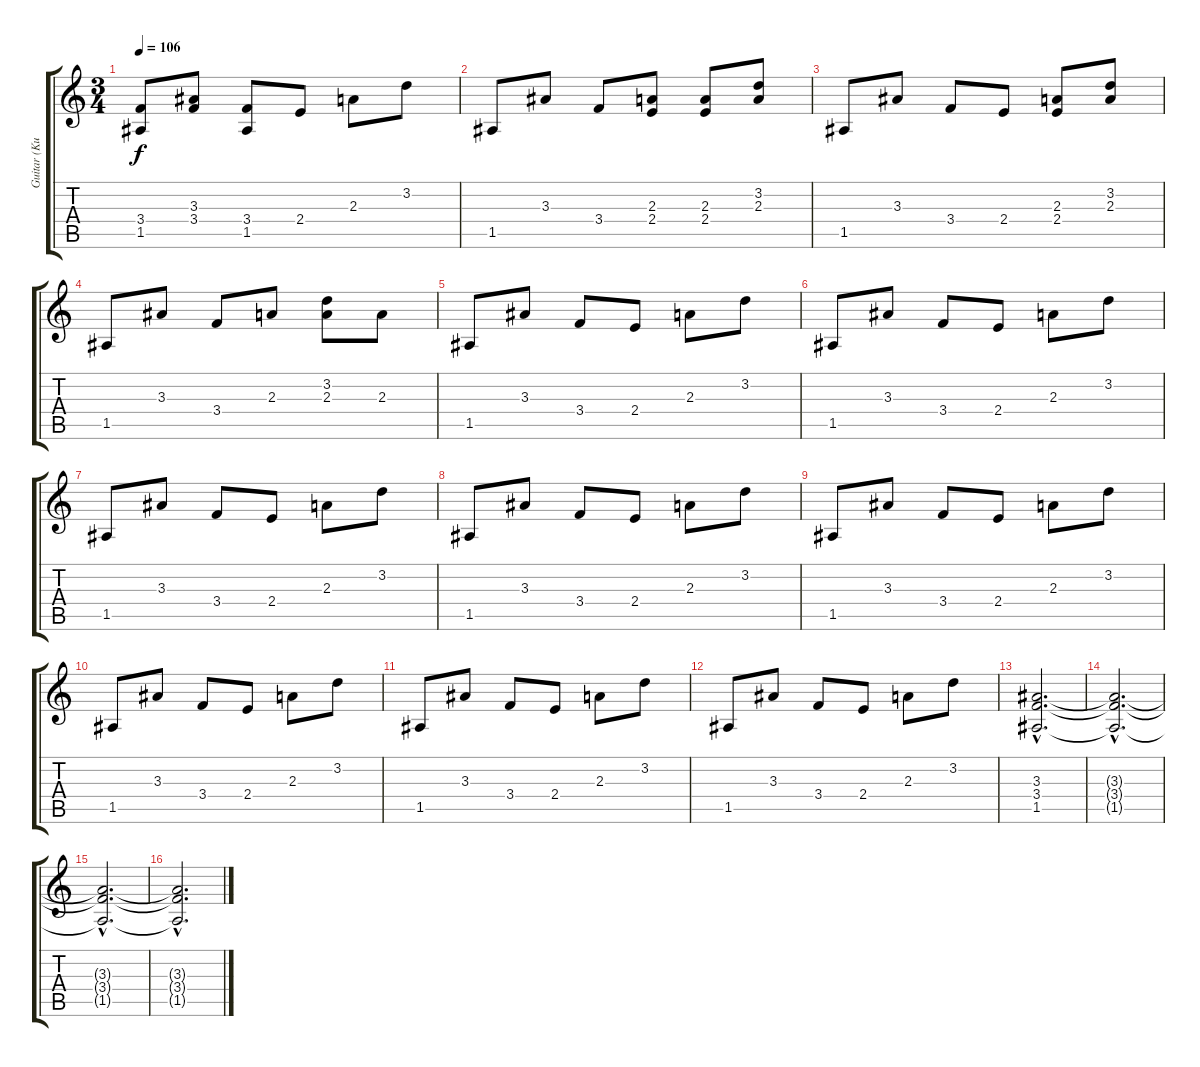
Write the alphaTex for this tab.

\track ("Guitar (Kurt)" "Guitar (Ku") {instrument overdrivenguitar}
\staff {score tabs}
\tuning (E4 B3 G3 D3 A2 E2) {hide}
\ts (3 4)
\tempo 106
\clef g2
\ks c
(3.4 1.5).8{dy f} (3.3 3.4).8 (3.4 1.5).8 2.4.8 2.3.8 3.2.8 |
1.5.8 3.3.8 3.4.8 (2.3 2.4).8 (2.3 2.4).8 (3.2 2.3).8 |
1.5.8 3.3.8 3.4.8 2.4.8 (2.3 2.4).8 (3.2 2.3).8 |
1.5.8 3.3.8 3.4.8 2.3.8 (3.2 2.3).8 2.3.8 |
1.5.8 3.3.8 3.4.8 2.4.8 2.3.8 3.2.8 |
1.5.8 3.3.8 3.4.8 2.4.8 2.3.8 3.2.8 |
1.5.8 3.3.8 3.4.8 2.4.8 2.3.8 3.2.8 |
1.5.8 3.3.8 3.4.8 2.4.8 2.3.8 3.2.8 |
1.5.8 3.3.8 3.4.8 2.4.8 2.3.8 3.2.8 |
1.5.8 3.3.8 3.4.8 2.4.8 2.3.8 3.2.8 |
1.5.8 3.3.8 3.4.8 2.4.8 2.3.8 3.2.8 |
1.5.8 3.3.8 3.4.8 2.4.8 2.3.8 3.2.8 |
(3.3{hac} 3.4{hac} 1.5{hac}).2{d volume 11 instrument distortionguitar} |
(3.3{hac t} 3.4{hac t} 1.5{hac t}).2{d} |
(3.3{hac t} 3.4{hac t} 1.5{hac t}).2{d} |
(3.3{hac t} 3.4{hac t} 1.5{hac t}).2{d}
